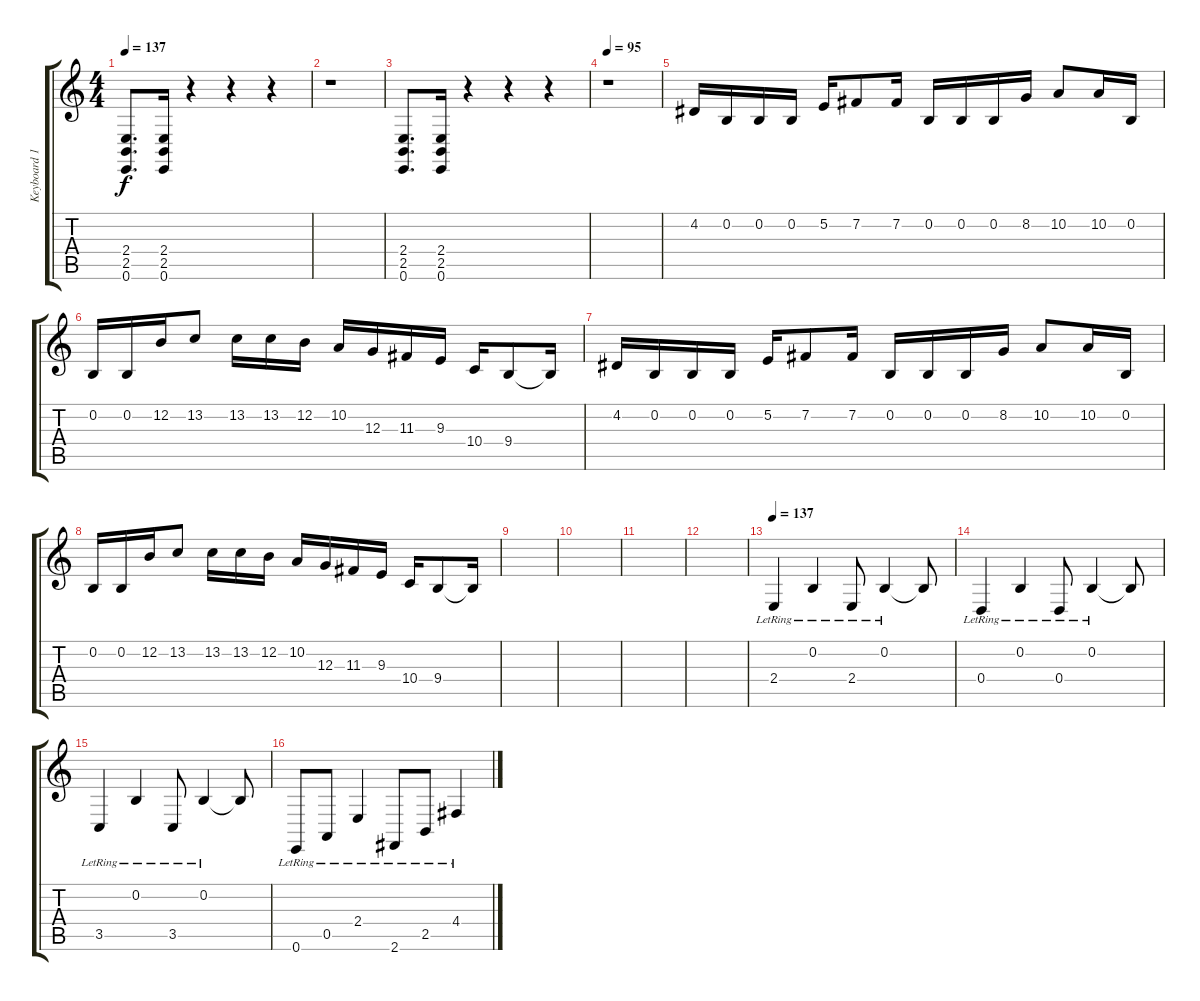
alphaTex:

\track ("Keyboard 1" "Keyboard 1") {instrument brightacousticpiano}
\staff {score tabs}
\tuning (E4 B3 G3 D3 A2 E2) {hide}
\ts (4 4)
\tempo 137
\clef g2
\ks c
(2.4 2.5 0.6).8{d dy f} (2.4 2.5 0.6).16 r.4 r.4 r.4 |
r.1 |
(2.4 2.5 0.6).8{d} (2.4 2.5 0.6).16 r.4 r.4 r.4 |
\tempo 95
r.1 |
4.2.16 0.2.16 0.2.16 0.2.16 5.2.16 7.2.8 7.2.16 0.2.16 0.2.16 0.2.16 8.2.16 10.2.8 10.2.16 0.2.16 |
0.2.16 0.2.16 12.2.16 13.2.8 13.2.16 13.2.16 12.2.16 10.2.16 12.3.16 11.3.16 9.3.16 10.4.16 9.4.8 9.4{t}.16 |
4.2.16 0.2.16 0.2.16 0.2.16 5.2.16 7.2.8 7.2.16 0.2.16 0.2.16 0.2.16 8.2.16 10.2.8 10.2.16 0.2.16 |
0.2.16 0.2.16 12.2.16 13.2.8 13.2.16 13.2.16 12.2.16 10.2.16 12.3.16 11.3.16 9.3.16 10.4.16 9.4.8 9.4{t}.16 |
|
|
|
|
\tempo 137
2.4{lr}.4 0.2{lr}.4 2.4{lr}.8 0.2{lr}.4 0.2{t}.8 |
0.4{lr}.4 0.2{lr}.4 0.4{lr}.8 0.2{lr}.4 0.2{t}.8 |
3.5{lr}.4 0.2{lr}.4 3.5{lr}.8 0.2{lr}.4 0.2{t}.8 |
0.6{lr}.8 0.5{lr}.8 2.4{lr}.4 2.6{lr}.8 2.5{lr}.8 4.4{lr}.4
